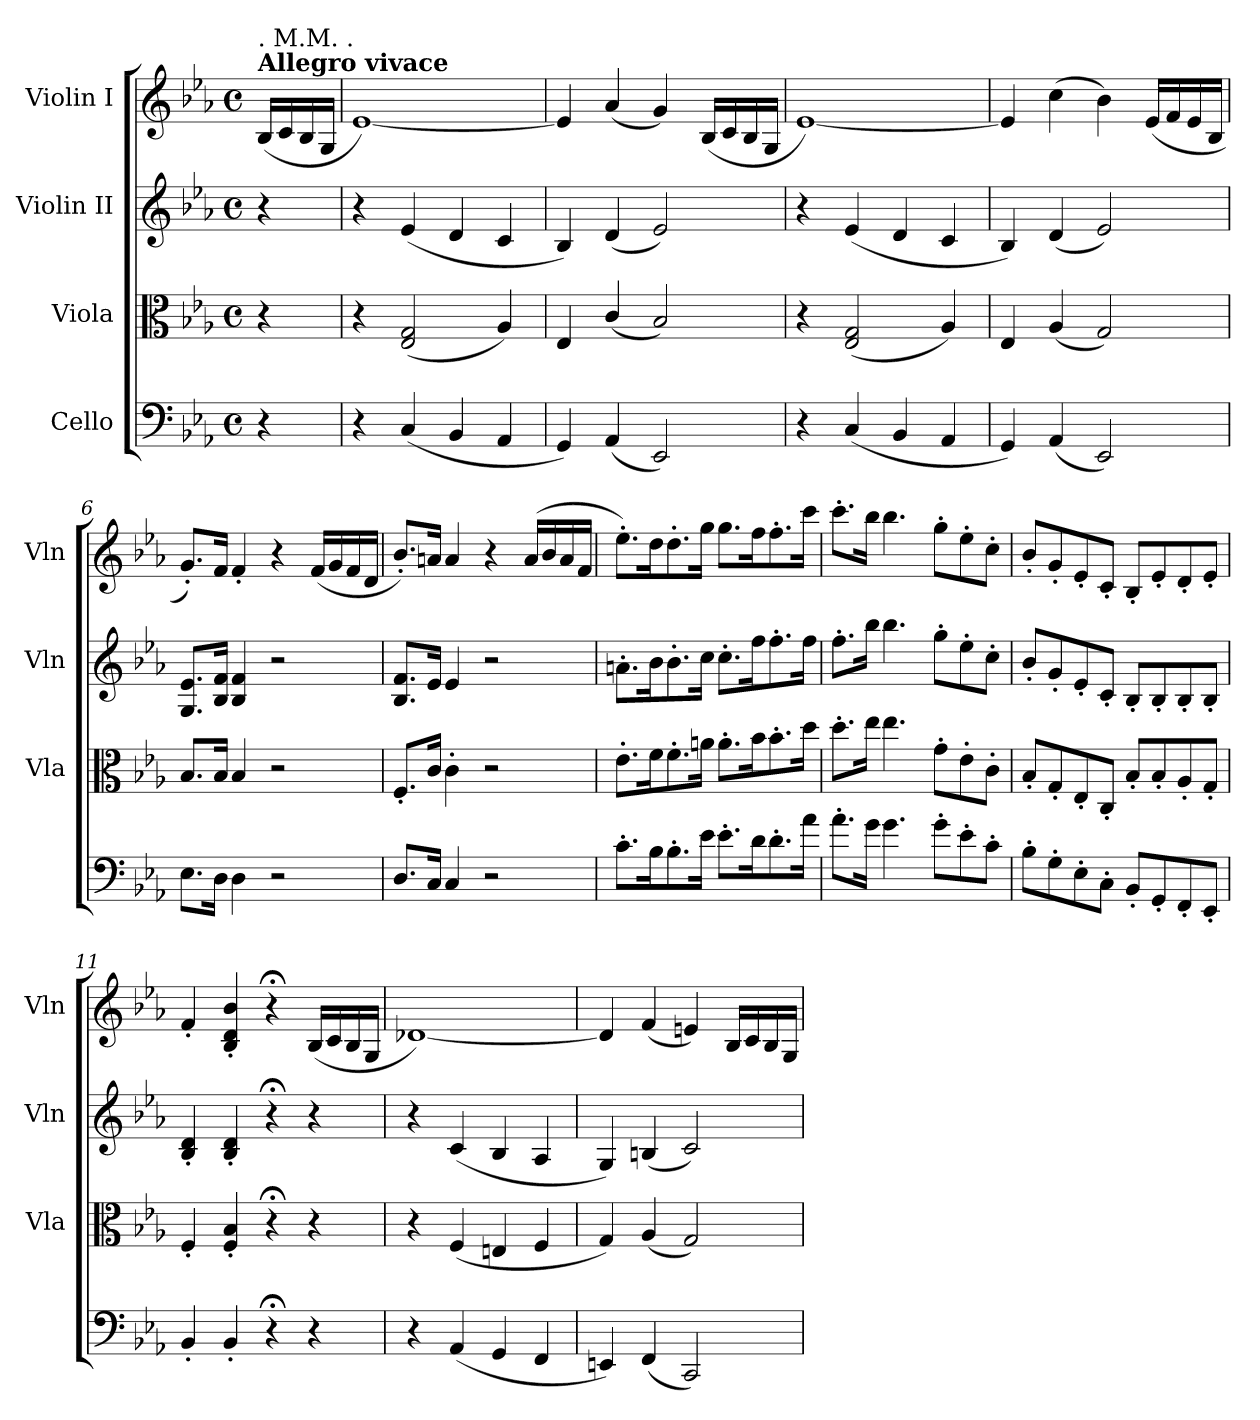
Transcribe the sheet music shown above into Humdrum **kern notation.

**kern	**kern	**kern	**kern
*part4	*part3	*part2	*part1
*staff4	*staff3	*staff2	*staff1
*I"Cello	*I"Viola	*I"Violin II	*I"Violin I
*	*I'Vla	*I'Vln	*I'Vln
*clefF4	*clefC3	*clefG2	*clefG2
*k[b-e-a-]	*k[b-e-a-]	*k[b-e-a-]	*k[b-e-a-]
*M4/4	*M4/4	*M4/4	*M4/4
*met(c)	*met(c)	*met(c)	*met(c)
*MM184	*MM184	*MM184	*MM184
=1	=1	=1	=1
!	!	!	!LO:TX:a:B:t=Allegro vivace
!	!	!	!LO:TX:a:t=. M.M. .
4r	4r	4r	(<16B-/LL
.	.	.	16c/
.	.	.	16B-/
.	.	.	16G/JJ
=2	=2	=2	=2
4r	4r	4r	[1e-)
(<4C/	(<2E-/ 2G/	(<4e-/	.
4BB-/	.	4d/	.
4AA-/	4A-/)	4c/	.
=3	=3	=3	=3
4GG/)	4E-/	4B-/)	4e-/]
(<4AA-/	(<4c/	(<4d/	(<4a-/
2EE-/)	2B-/)	2e-/)	4g/)
.	.	.	(<16B-/LL
.	.	.	16c/
.	.	.	16B-/
.	.	.	16G/JJ
=4	=4	=4	=4
4r	4r	4r	[1e-)
(<4C/	(<2E-/ 2G/	(<4e-/	.
4BB-/	.	4d/	.
4AA-/	4A-/)	4c/	.
=5	=5	=5	=5
4GG/)	4E-/	4B-/)	4e-/]
(<4AA-/	(<4A-/	(<4d/	(>4cc\
2EE-/)	2G/)	2e-/)	4b-\)
.	.	.	(<16e-/LL
.	.	.	16f/
.	.	.	16e-/
.	.	.	16B-/JJ
=6	=6	=6	=6
8.E-\L	8.B-/L	8.G/ 8.e-/L	8.g'/L)
16D\Jk	16B-/Jk	16B-/ 16f/Jk	16f/Jk
4D\	4B-/	4B-/ 4f/	4f'/
2r	2r	2r	4r
.	.	.	(<16f/LL
.	.	.	16g/
.	.	.	16f/
.	.	.	16d/JJ
=7	=7	=7	=7
8.D/L	8.F'/L	8.B-/ 8.f/L	8.b-'/L)
16C/Jk	16c/Jk	16e-/Jk	16an/Jk
4C/	4c'\	4e-/	4a/
2r	2r	2r	4r
.	.	.	(>16a/LL
.	.	.	16b-/
.	.	.	16a/
.	.	.	16f/JJ
=8	=8	=8	=8
8.c'\L	8.e-'\L	8.an'\L	8.ee-'\L)
16B-\K	16f\K	16b-\K	16dd\K
8.B-'\	8.f'\	8.b-'\	8.dd'\
16e-\Jk	16an\Jk	16cc\Jk	16gg\Jk
8.e-'\L	8.a'\L	8.cc'\L	8.gg\L
16d\K	16b-\K	16ff\K	16ff\K
8.d'\	8.b-'\	8.ff'\	8.ff'\
16a-\Jk	16dd\Jk	16ff\Jk	16ccc\Jk
=9	=9	=9	=9
8.a-'\L	8.dd'\L	8.ff'\L	8.ccc'\L
16g\Jk	16ee-\Jk	16bb-\Jk	16bb-\Jk
4.g\	4.ee-\	4.bb-\	4.bb-\
8g'\L	8g'\L	8gg'\L	8gg'\L
8e-'\	8e-'\	8ee-'\	8ee-'\
8c'\J	8c'\J	8cc'\J	8cc'\J
=10	=10	=10	=10
8B-'\L	8B-'/L	8b-'/L	8b-'/L
8G'\	8G'/	8g'/	8g'/
8E-'\	8E-'/	8e-'/	8e-'/
8C'\J	8C'/J	8c'/J	8c'/J
8BB-'/L	8B-'/L	8B-'/L	8B-'/L
8GG'/	8B-'/	8B-'/	8e-'/
8FF'/	8A-'/	8B-'/	8d'/
8EE-'/J	8G'/J	8B-'/J	8e-'/J
!!LO:LB:g=z
=11	=11	=11	=11
4BB-'/	4F'/	4B-/' 4d/'	4f'/
4BB-'/	4F/' 4B-/'	4B-/' 4d/'	4B-/' 4d/' 4b-/'
4r;<	4r;<	4r;<	4r;<
4r	4r	4r	(<16B-/LL
.	.	.	16c/
.	.	.	16B-/
.	.	.	16G/JJ
=12	=12	=12	=12
4r	4r	4r	[1d-X)
(<4AA-/	(<4F/	(<4c/	.
4GG/	4En/	4B-/	.
4FF/	4F/	4A-/	.
=13	=13	=13	=13
4EEn/)	4G/)	4G/)	4d-/]
(<4FF/	(<4A-/	(<4Bn/	(<4f/
2CC/)	2G/)	2c/)	4en/)
.	.	.	16B-/LL
.	.	.	16c/
.	.	.	16B-/
.	.	.	16G/JJ
=	=	=	=
*-	*-	*-	*-
